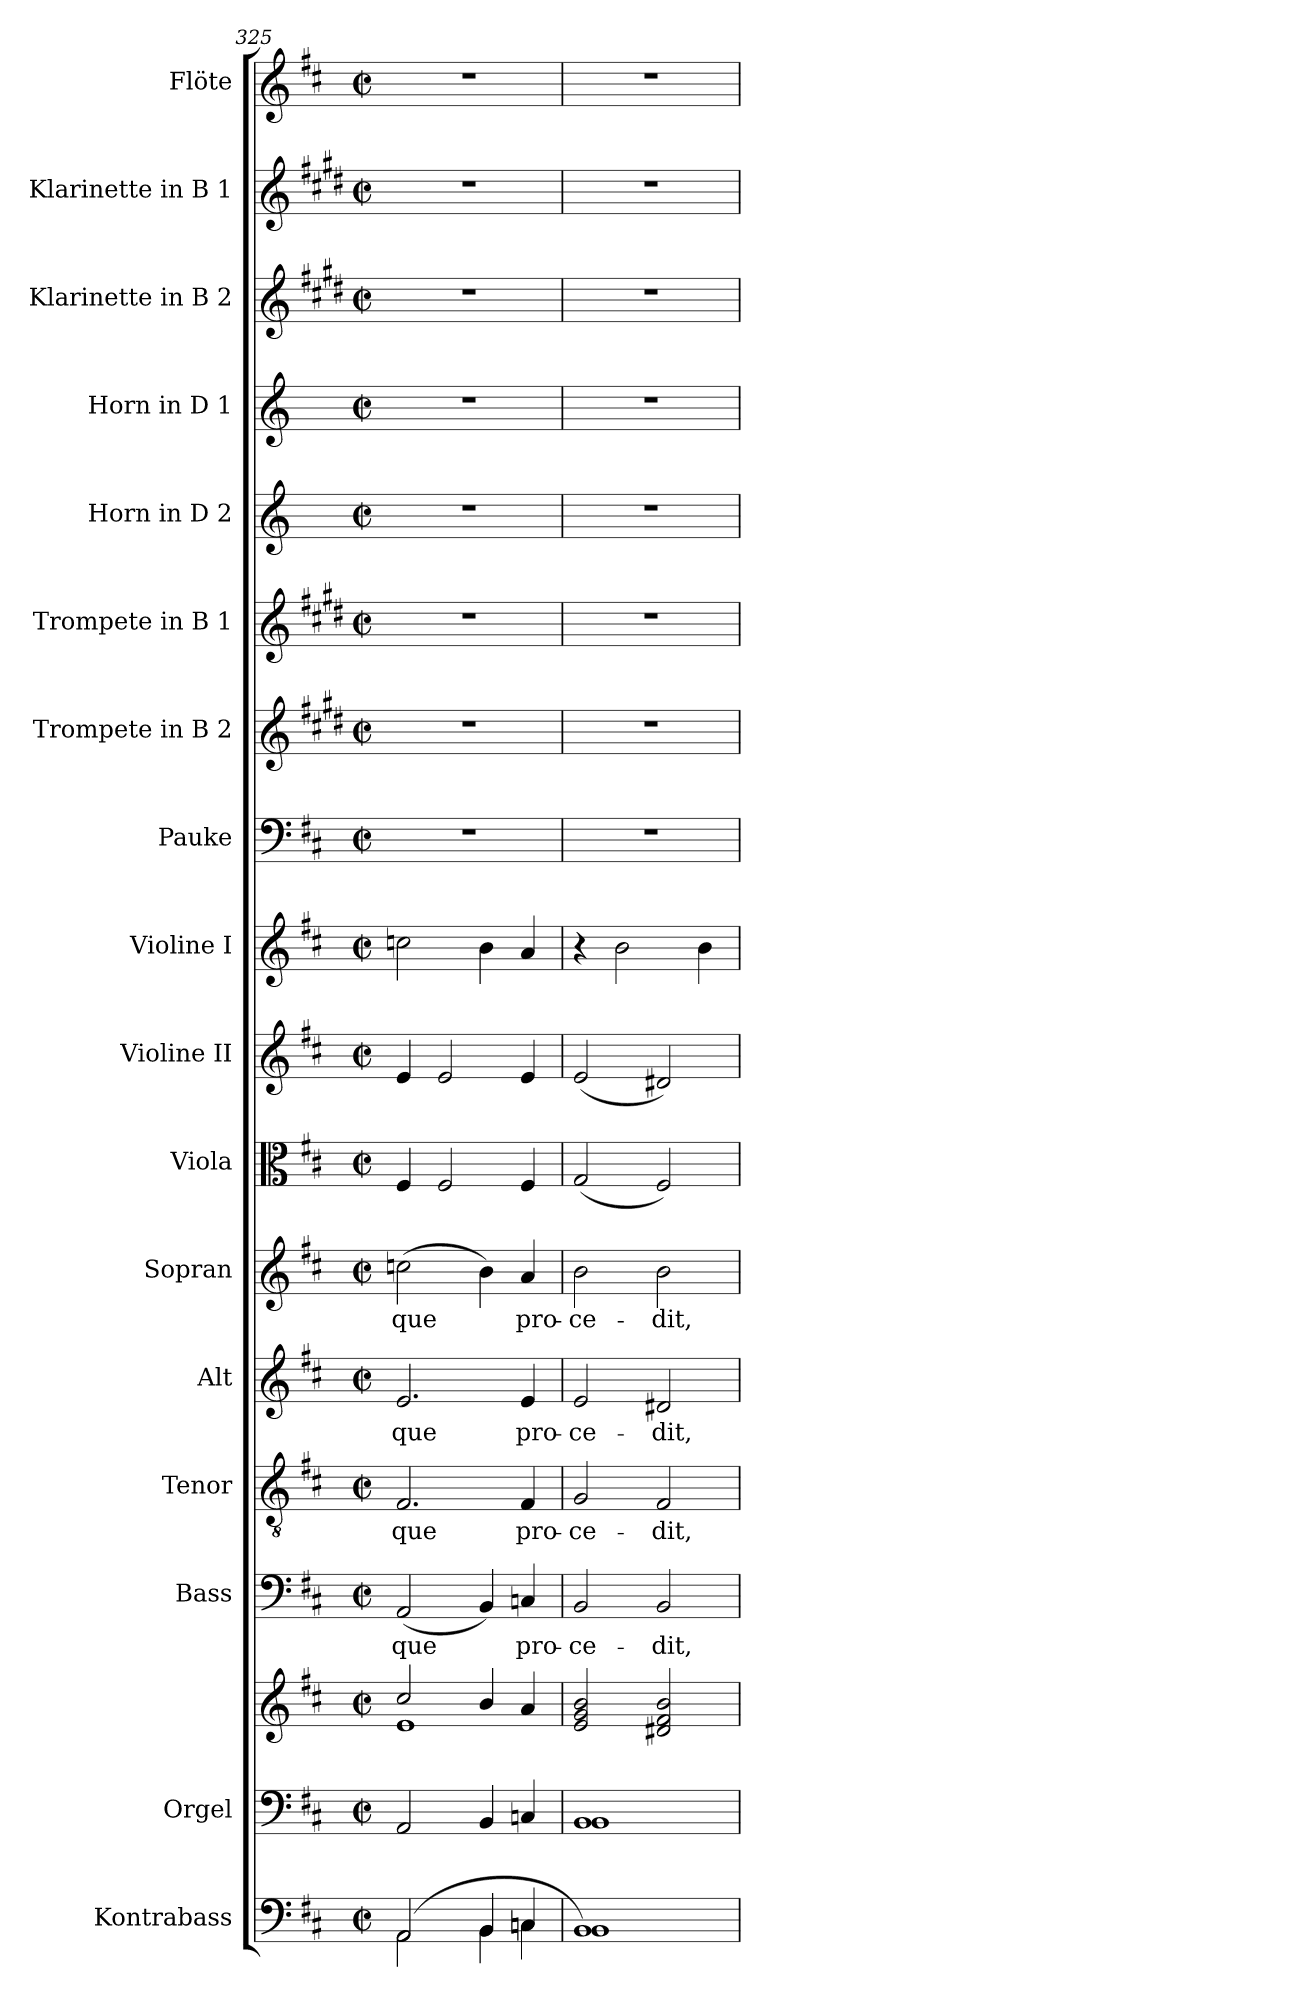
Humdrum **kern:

**kern	**kern	**kern	**kern	**text	**kern	**text	**kern	**text	**kern	**text	**kern	**kern	**kern	**kern	**kern	**kern	**kern	**kern	**kern	**kern	**kern
*part17	*part16	*part16	*part15	*part15	*part14	*part14	*part13	*part13	*part12	*part12	*part11	*part10	*part9	*part8	*part7	*part6	*part5	*part4	*part3	*part2	*part1
*staff18	*staff17	*staff16	*staff15	*staff15	*staff14	*staff14	*staff13	*staff13	*staff12	*staff12	*staff11	*staff10	*staff9	*staff8	*staff7	*staff6	*staff5	*staff4	*staff3	*staff2	*staff1
*I"Kontrabass	*I"Orgel	*	*I"Bass	*	*I"Tenor	*	*I"Alt	*	*I"Sopran	*	*I"Viola	*I"Violine II	*I"Violine I	*I"Pauke	*I"Trompete in B 2	*I"Trompete in B 1	*I"Horn in D 2	*I"Horn in D 1	*I"Klarinette in B 2	*I"Klarinette in B 1	*I"Flöte
*I'Kb.	*I'Org.	*	*I'B	*	*I'T	*	*I'A	*	*I'S	*	*I'Vla.	*I'Vl. II	*I'Vl. I	*I'Pk.	*I'Trp. 2	*I'Trp. 1	*I'Hrn. 2	*I'Hrn. 1	*I'Kl. 2	*I'Kl. 1	*I'Fl.
*clefF4	*clefF4	*clefG2	*clefF4	*	*clefGv2	*	*clefG2	*	*clefG2	*	*clefC3	*clefG2	*clefG2	*clefF4	*clefG2	*clefG2	*clefG2	*clefG2	*clefG2	*clefG2	*clefG2
*ITrd7c12	*	*	*	*	*	*	*	*	*	*	*	*	*	*	*ITrd1c2	*ITrd1c2	*ITrd-1c-2	*ITrd-1c-2	*ITrd1c2	*ITrd1c2	*
*k[f#c#]	*k[f#c#]	*k[f#c#]	*k[f#c#]	*	*k[f#c#]	*	*k[f#c#]	*	*k[f#c#]	*	*k[f#c#]	*k[f#c#]	*k[f#c#]	*k[f#c#]	*k[f#c#]	*k[f#c#]	*k[f#c#]	*k[f#c#]	*k[f#c#]	*k[f#c#]	*k[f#c#]
*D:	*D:	*D:	*D:	*	*D:	*	*D:	*	*D:	*	*D:	*D:	*D:	*D:	*D:	*D:	*D:	*D:	*D:	*D:	*D:
*M2/2	*M2/2	*M2/2	*M2/2	*	*M2/2	*	*M2/2	*	*M2/2	*	*M2/2	*M2/2	*M2/2	*M2/2	*M2/2	*M2/2	*M2/2	*M2/2	*M2/2	*M2/2	*M2/2
*met(c|)	*met(c|)	*met(c|)	*met(c|)	*	*met(c|)	*	*met(c|)	*	*met(c|)	*	*met(c|)	*met(c|)	*met(c|)	*met(c|)	*met(c|)	*met(c|)	*met(c|)	*met(c|)	*met(c|)	*met(c|)	*met(c|)
=325	=325	=325	=325	=325	=325	=325	=325	=325	=325	=325	=325	=325	=325	=325	=325	=325	=325	=325	=325	=325	=325
*^	*	*^	*	*	*	*	*	*	*	*	*	*	*	*	*	*	*	*	*	*	*
!	!	!	!	!	!	!LO:LY:b	!	!LO:LY:b	!	!LO:LY:b	!	!LO:LY:b	!	!	!	!	!	!	!	!	!	!	!
(<2AAA/	2AAA\	2AA/	2cc#/	1e	(<2AA/	-que	2.F#/	-que	2.e/	-que	(>2ccn\	-que	4F#/	4e/	2ccn\	1r	1r	1r	1r	1r	1r	1r	1r
.	.	.	.	.	.	.	.	.	.	.	.	.	2F#/	2e/	.	.	.	.	.	.	.	.	.
4BBB/	4BBB\	4BB/	4b/	.	4BB/)	.	.	.	.	.	4b\)	.	.	.	4b\	.	.	.	.	.	.	.	.
!	!	!	!	!	!	!LO:LY:b	!	!LO:LY:b	!	!LO:LY:b	!	!LO:LY:b	!	!	!	!	!	!	!	!	!	!	!
4CCn/	4CCn\	4Cn/	4a/	.	4Cn/	pro-	4F#/	pro-	4e/	pro-	4a/	pro-	4F#/	4e/	4a/	.	.	.	.	.	.	.	.
*	*	*	*v	*v	*	*	*	*	*	*	*	*	*	*	*	*	*	*	*	*	*	*	*
=326	=326	=326	=326	=326	=326	=326	=326	=326	=326	=326	=326	=326	=326	=326	=326	=326	=326	=326	=326	=326	=326	=326
*	*	*^	*	*	*	*	*	*	*	*	*	*	*	*	*	*	*	*	*	*	*	*
!	!	!	!	!	!	!LO:LY:b	!	!LO:LY:b	!	!LO:LY:b	!	!LO:LY:b	!	!	!	!	!	!	!	!	!	!	!
1BBB)	1BBB	1BB	1BB	2e/ 2g/ 2b/	2BB/	-ce-	2G/	-ce-	2e/	-ce-	2b\	-ce-	(<2G/	(<2e/	4r	1r	1r	1r	1r	1r	1r	1r	1r
.	.	.	.	.	.	.	.	.	.	.	.	.	.	.	2b\	.	.	.	.	.	.	.	.
!	!	!	!	!	!	!LO:LY:b	!	!LO:LY:b	!	!LO:LY:b	!	!LO:LY:b	!	!	!	!	!	!	!	!	!	!	!
.	.	.	.	2d#X/ 2f#/ 2b/	2BB/	-dit,	2F#/	-dit,	2d#X/	-dit,	2b\	-dit,	2F#/)	2d#X/)	.	.	.	.	.	.	.	.	.
.	.	.	.	.	.	.	.	.	.	.	.	.	.	.	4b\	.	.	.	.	.	.	.	.
*v	*v	*	*	*	*	*	*	*	*	*	*	*	*	*	*	*	*	*	*	*	*	*	*
*	*v	*v	*	*	*	*	*	*	*	*	*	*	*	*	*	*	*	*	*	*	*	*
=	=	=	=	=	=	=	=	=	=	=	=	=	=	=	=	=	=	=	=	=	=
*-	*-	*-	*-	*-	*-	*-	*-	*-	*-	*-	*-	*-	*-	*-	*-	*-	*-	*-	*-	*-	*-
